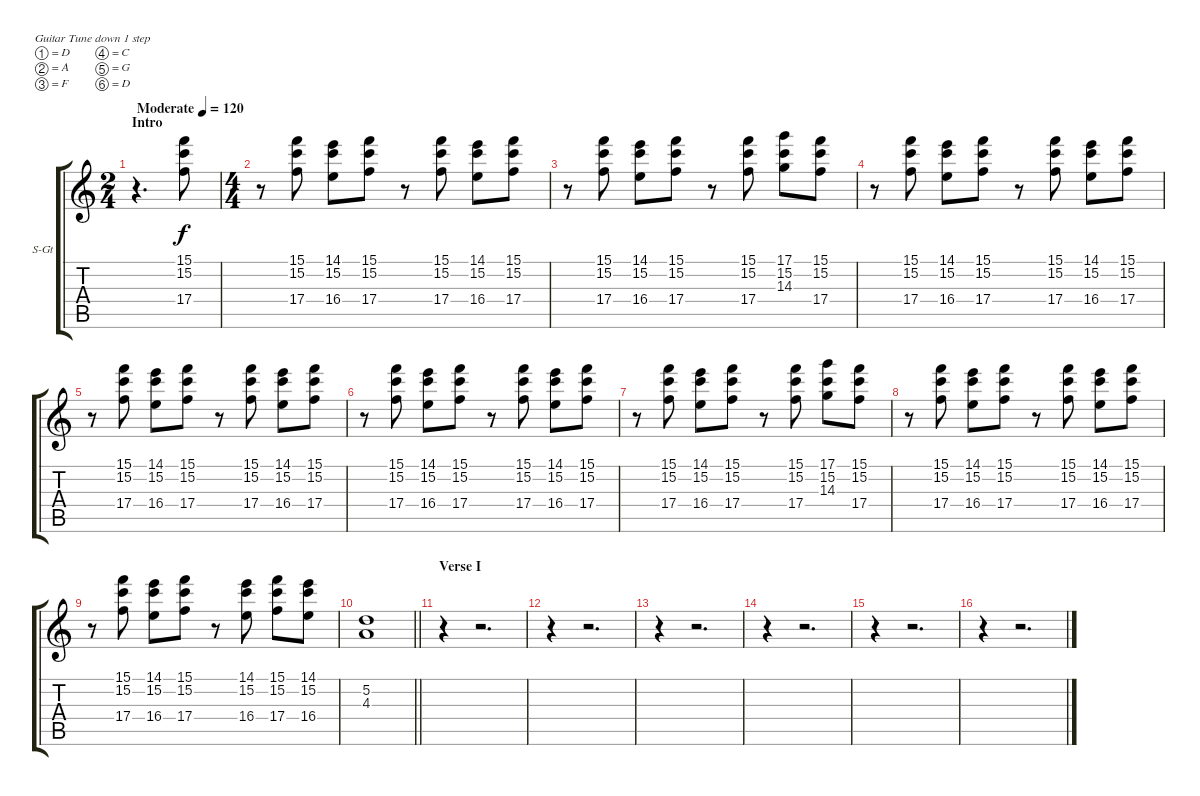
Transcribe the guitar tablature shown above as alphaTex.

\bracketExtendMode groupsimilarinstruments
\firstSystemTrackNameOrientation horizontal
\otherSystemsTrackNameOrientation horizontal
\track ("Keyboards" "S-Gt") {instrument lead3calliope}
\staff {score tabs}
\tuning (D4 A3 F3 C3 G2 D2)
\displaytranspose 12
\ts (2 4)
\beaming (8 2 2)
\section ("" "Intro")
\tempo (120 "Moderate")
\clef g2
\ks c
r.4{d dy f instrument lead3calliope} (15.1 15.2 17.4).8 |
\ts (4 4)
\beaming (8 2 2 2 2)
r.8 (15.1 15.2 17.4).8 (14.1 15.2 16.4).8 (15.1 15.2 17.4).8 r.8 (15.1 15.2 17.4).8 (14.1 15.2 16.4).8 (15.1 15.2 17.4).8 |
r.8 (15.1 15.2 17.4).8 (14.1 15.2 16.4).8 (15.1 15.2 17.4).8 r.8 (15.1 15.2 17.4).8 (17.1 15.2 14.3).8 (15.1 15.2 17.4).8 |
r.8 (15.1 15.2 17.4).8 (14.1 15.2 16.4).8 (15.1 15.2 17.4).8 r.8 (15.1 15.2 17.4).8 (14.1 15.2 16.4).8 (15.1 15.2 17.4).8 |
r.8 (15.1 15.2 17.4).8 (14.1 15.2 16.4).8 (15.1 15.2 17.4).8 r.8 (15.1 15.2 17.4).8 (14.1 15.2 16.4).8 (15.1 15.2 17.4).8 |
r.8 (15.1 15.2 17.4).8 (14.1 15.2 16.4).8 (15.1 15.2 17.4).8 r.8 (15.1 15.2 17.4).8 (14.1 15.2 16.4).8 (15.1 15.2 17.4).8 |
r.8 (15.1 15.2 17.4).8 (14.1 15.2 16.4).8 (15.1 15.2 17.4).8 r.8 (15.1 15.2 17.4).8 (17.1 15.2 14.3).8 (15.1 15.2 17.4).8 |
r.8 (15.1 15.2 17.4).8 (14.1 15.2 16.4).8 (15.1 15.2 17.4).8 r.8 (15.1 15.2 17.4).8 (14.1 15.2 16.4).8 (15.1 15.2 17.4).8 |
r.8 (15.1 15.2 17.4).8 (14.1 15.2 16.4).8 (15.1 15.2 17.4).8 r.8 (14.1 15.2 16.4).8 (15.1 15.2 17.4).8 (14.1 15.2 16.4).8 |
\barLineRight lightlight
(5.2 4.3).1 |
\section ("" "Verse I")
r.4 r.2{d} |
r.4 r.2{d} |
r.4 r.2{d} |
r.4 r.2{d} |
r.4 r.2{d} |
r.4 r.2{d}
